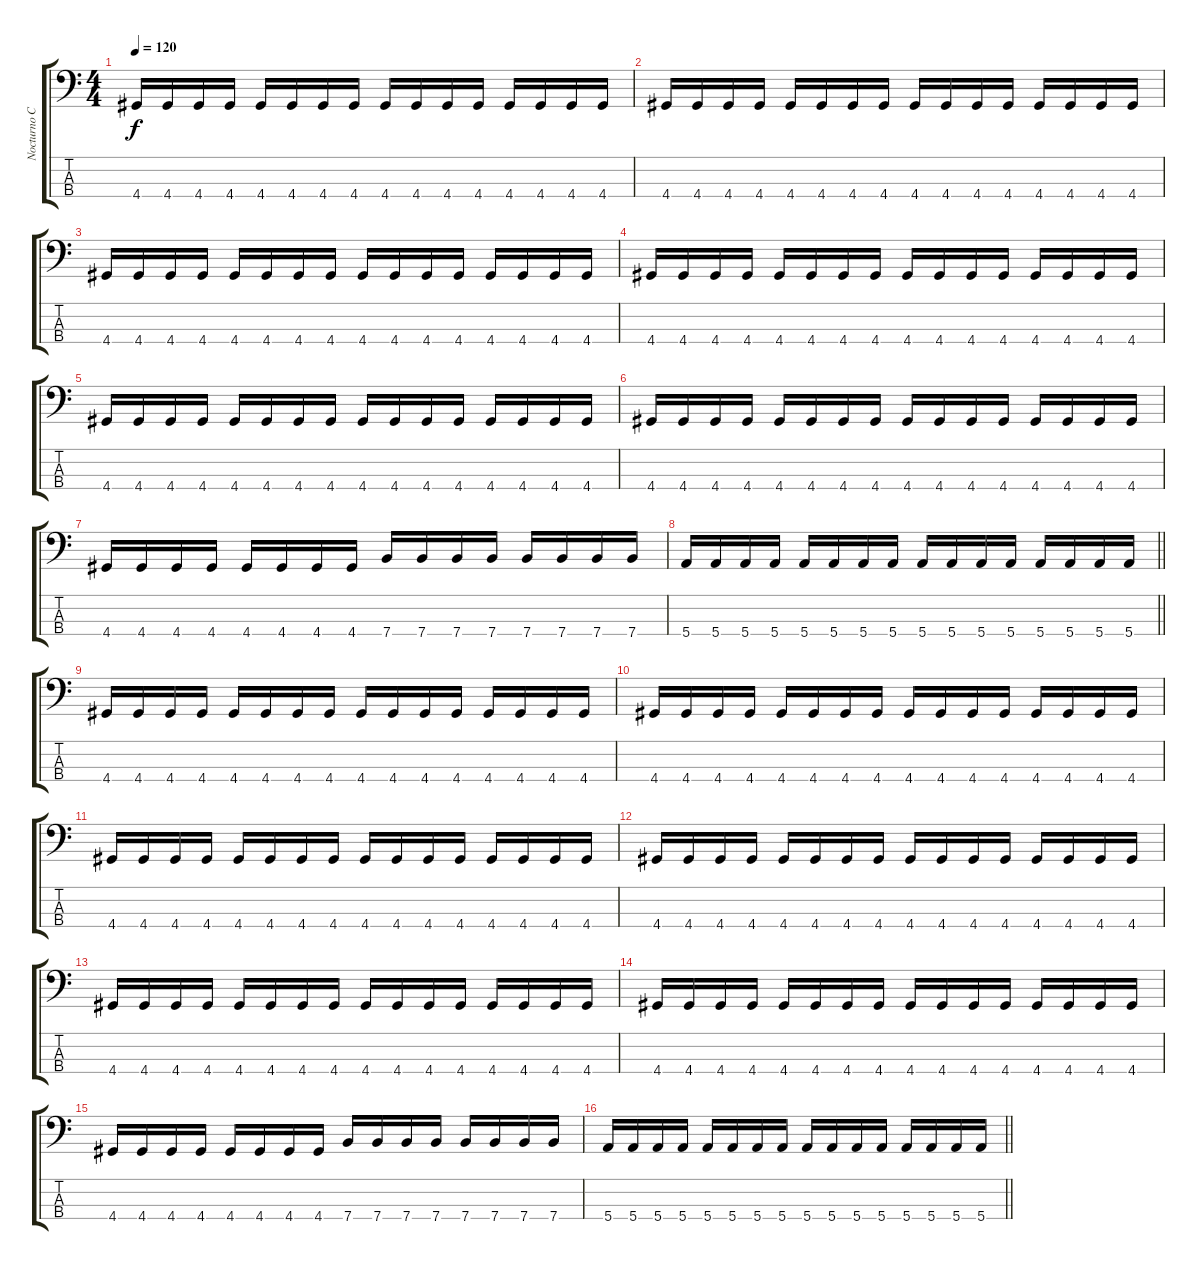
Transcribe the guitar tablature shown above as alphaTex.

\track ("Nocturno Culto" "Nocturno C") {instrument synthbass1}
\staff {score tabs}
\tuning (G2 D2 A1 E1) {hide}
\ts (4 4)
\tempo 120
\clef f4
\ks c
4.4.16{dy f instrument synthbass1} 4.4.16 4.4.16 4.4.16 4.4.16 4.4.16 4.4.16 4.4.16 4.4.16 4.4.16 4.4.16 4.4.16 4.4.16 4.4.16 4.4.16 4.4.16 |
4.4.16 4.4.16 4.4.16 4.4.16 4.4.16 4.4.16 4.4.16 4.4.16 4.4.16 4.4.16 4.4.16 4.4.16 4.4.16 4.4.16 4.4.16 4.4.16 |
4.4.16 4.4.16 4.4.16 4.4.16 4.4.16 4.4.16 4.4.16 4.4.16 4.4.16 4.4.16 4.4.16 4.4.16 4.4.16 4.4.16 4.4.16 4.4.16 |
4.4.16 4.4.16 4.4.16 4.4.16 4.4.16 4.4.16 4.4.16 4.4.16 4.4.16 4.4.16 4.4.16 4.4.16 4.4.16 4.4.16 4.4.16 4.4.16 |
4.4.16 4.4.16 4.4.16 4.4.16 4.4.16 4.4.16 4.4.16 4.4.16 4.4.16 4.4.16 4.4.16 4.4.16 4.4.16 4.4.16 4.4.16 4.4.16 |
4.4.16 4.4.16 4.4.16 4.4.16 4.4.16 4.4.16 4.4.16 4.4.16 4.4.16 4.4.16 4.4.16 4.4.16 4.4.16 4.4.16 4.4.16 4.4.16 |
4.4.16 4.4.16 4.4.16 4.4.16 4.4.16 4.4.16 4.4.16 4.4.16 7.4.16 7.4.16 7.4.16 7.4.16 7.4.16 7.4.16 7.4.16 7.4.16 |
\barLineRight lightlight
5.4.16 5.4.16 5.4.16 5.4.16 5.4.16 5.4.16 5.4.16 5.4.16 5.4.16 5.4.16 5.4.16 5.4.16 5.4.16 5.4.16 5.4.16 5.4.16 |
4.4.16 4.4.16 4.4.16 4.4.16 4.4.16 4.4.16 4.4.16 4.4.16 4.4.16 4.4.16 4.4.16 4.4.16 4.4.16 4.4.16 4.4.16 4.4.16 |
4.4.16 4.4.16 4.4.16 4.4.16 4.4.16 4.4.16 4.4.16 4.4.16 4.4.16 4.4.16 4.4.16 4.4.16 4.4.16 4.4.16 4.4.16 4.4.16 |
4.4.16 4.4.16 4.4.16 4.4.16 4.4.16 4.4.16 4.4.16 4.4.16 4.4.16 4.4.16 4.4.16 4.4.16 4.4.16 4.4.16 4.4.16 4.4.16 |
4.4.16 4.4.16 4.4.16 4.4.16 4.4.16 4.4.16 4.4.16 4.4.16 4.4.16 4.4.16 4.4.16 4.4.16 4.4.16 4.4.16 4.4.16 4.4.16 |
4.4.16 4.4.16 4.4.16 4.4.16 4.4.16 4.4.16 4.4.16 4.4.16 4.4.16 4.4.16 4.4.16 4.4.16 4.4.16 4.4.16 4.4.16 4.4.16 |
4.4.16 4.4.16 4.4.16 4.4.16 4.4.16 4.4.16 4.4.16 4.4.16 4.4.16 4.4.16 4.4.16 4.4.16 4.4.16 4.4.16 4.4.16 4.4.16 |
4.4.16 4.4.16 4.4.16 4.4.16 4.4.16 4.4.16 4.4.16 4.4.16 7.4.16 7.4.16 7.4.16 7.4.16 7.4.16 7.4.16 7.4.16 7.4.16 |
\barLineRight lightlight
5.4.16 5.4.16 5.4.16 5.4.16 5.4.16 5.4.16 5.4.16 5.4.16 5.4.16 5.4.16 5.4.16 5.4.16 5.4.16 5.4.16 5.4.16 5.4.16
